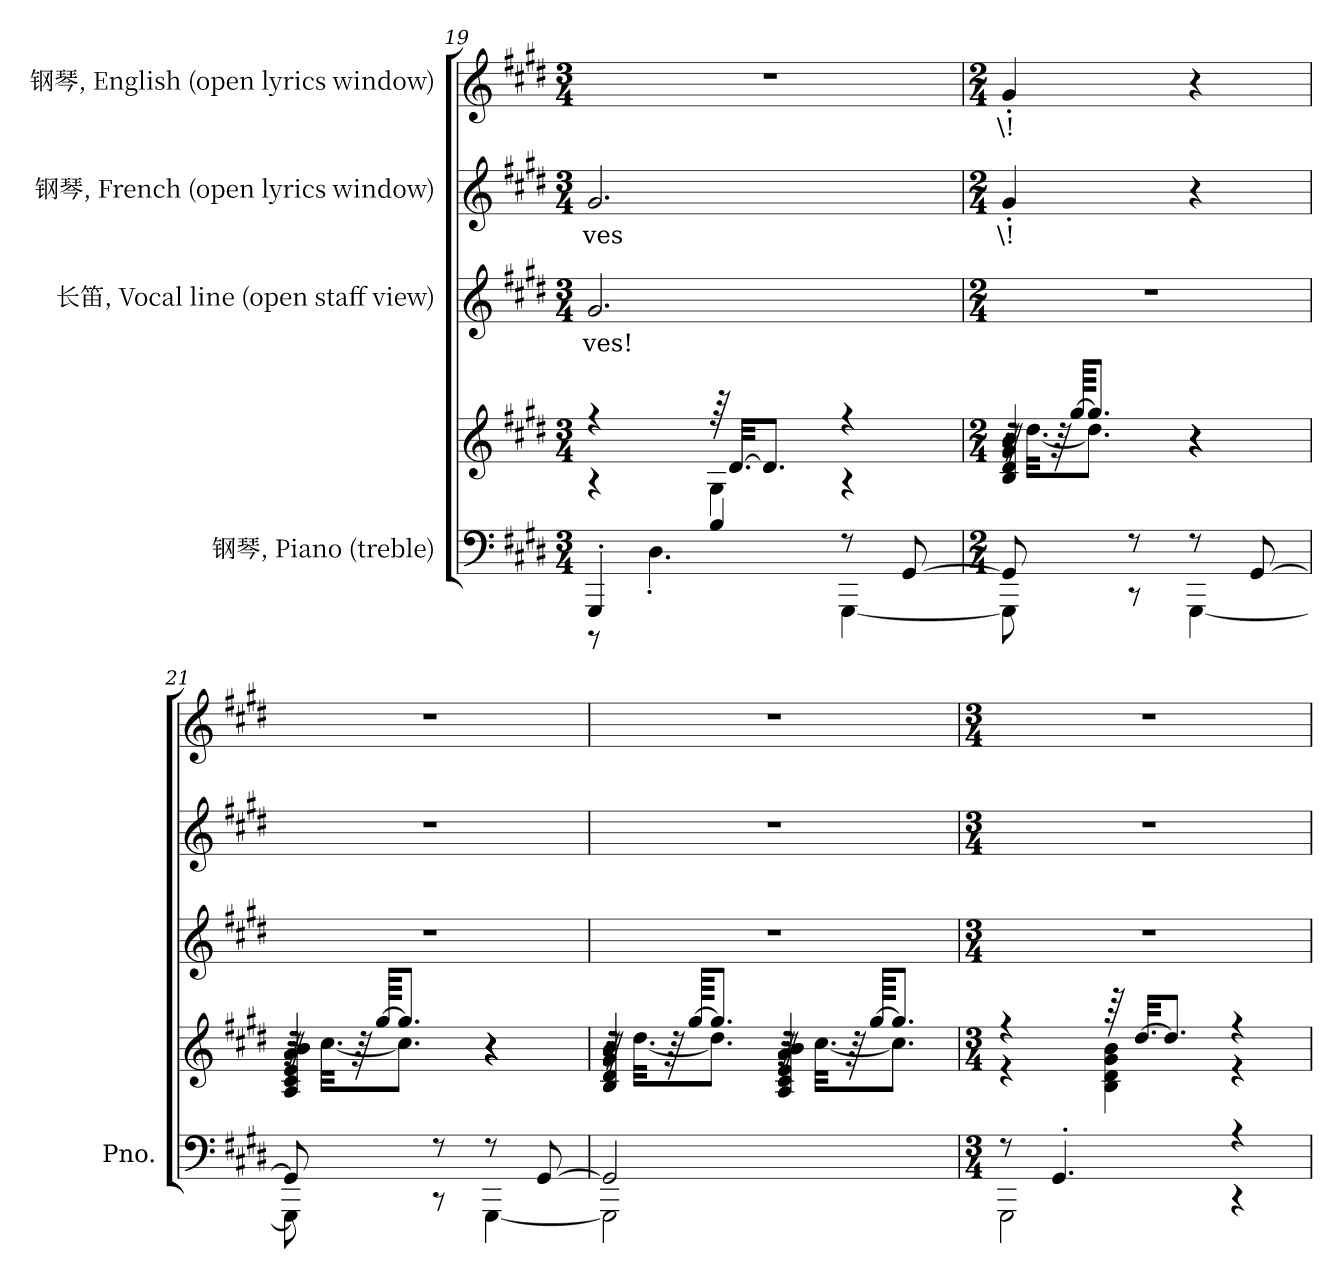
**kern	**kern	**kern	**text	**kern	**text	**kern	**text
*part4	*part4	*part3	*part3	*part2	*part2	*part1	*part1
*staff5	*staff4	*staff3	*staff3	*staff2	*staff2	*staff1	*staff1
*I"钢琴, Piano (treble)	*	*I"长笛, Vocal line (open staff view)	*	*I"钢琴, French (open lyrics window)	*	*I"钢琴, English (open lyrics window)	*
*I'Pno.	*	*	*	*	*	*	*
*clefF4	*clefG2	*clefG2	*	*clefG2	*	*clefG2	*
*k[f#c#g#d#]	*k[f#c#g#d#]	*k[f#c#g#d#]	*	*k[f#c#g#d#]	*	*k[f#c#g#d#]	*
*M3/4	*M3/4	*M3/4	*	*M3/4	*	*M3/4	*
=19	=19	=19	=19	=19	=19	=19	=19
*^	*^	*	*	*	*	*	*
4GGG#'/	8r	4r	4r	2.g#/	ves!	2.g#/	ves	2.r	.
.	4.D#'\	.	.	.	.	.	.	.	.
4B/	.	64r	4G#\	.	.	.	.	.	.
.	.	[32.d#/KKL	.	.	.	.	.	.	.
.	.	8.d#/J]	.	.	.	.	.	.	.
8r	[4GGG#\	4r	4r	.	.	.	.	.	.
[8GG#/	.	.	.	.	.	.	.	.	.
*	*	*v	*v	*	*	*	*	*	*
!!LO:LB:g=z
=20	=20	=20	=20	=20	=20	=20	=20	=20
*M2/4	*	*M2/4	*M2/4	*	*M2/4	*	*M2/4	*
*	*	*^	*	*	*	*	*	*
*	*	*	*^	*	*	*	*	*	*
8GG#/]	8GGG#\]	32r	64r	4B/ 4d#/ 4g#/ 4b/	2r	.	4g#'/	\!	4g#'/	\!
.	.	.	[32.dd#\KKL	.	.	.	.	.	.	.
.	.	64r	.	.	.	.	.	.	.	.
.	.	[64gg#/KKKL	.	.	.	.	.	.	.	.
.	.	8.gg#/J]	8.dd#\J]	.	.	.	.	.	.	.
8r	8r	.	.	.	.	.	.	.	.	.
*	*	*	*	*	*	*	*	*	*MM51	*
8r	[4GGG#\	4r	4r	4r	.	.	4r	.	4r	.
[8GG#/	.	.	.	.	.	.	.	.	.	.
=21	=21	=21	=21	=21	=21	=21	=21	=21	=21	=21
8GG#/]	8GGG#\]	32r	64r	4A/ 4c#/ 4e/ 4a/ 4b/	2r	.	2r	.	2r	.
.	.	.	[32.cc#\KKL	.	.	.	.	.	.	.
.	.	64r	.	.	.	.	.	.	.	.
.	.	[64gg#/KKKL	.	.	.	.	.	.	.	.
.	.	8.gg#/J]	8.cc#\J]	.	.	.	.	.	.	.
8r	8r	.	.	.	.	.	.	.	.	.
8r	[4GGG#\	4r	4r	4r	.	.	.	.	.	.
[8GG#/	.	.	.	.	.	.	.	.	.	.
=22	=22	=22	=22	=22	=22	=22	=22	=22	=22	=22
2GG#/]	2GGG#\]	32r	64r	4B/ 4d#/ 4g#/ 4b/	2r	.	2r	.	2r	.
.	.	.	[32.dd#\KKL	.	.	.	.	.	.	.
.	.	64r	.	.	.	.	.	.	.	.
.	.	[64gg#/KKKL	.	.	.	.	.	.	.	.
.	.	8.gg#/J]	8.dd#\J]	.	.	.	.	.	.	.
.	.	32r	64r	4A/ 4c#/ 4e/ 4a/ 4b/	.	.	.	.	.	.
.	.	.	[32.cc#\KKL	.	.	.	.	.	.	.
.	.	64r	.	.	.	.	.	.	.	.
.	.	[64gg#/KKKL	.	.	.	.	.	.	.	.
.	.	8.gg#/J]	8.cc#\J]	.	.	.	.	.	.	.
*	*	*v	*v	*v	*	*	*	*	*	*
!!LO:PB:g=z
=23	=23	=23	=23	=23	=23	=23	=23	=23
*M3/4	*	*M3/4	*M3/4	*	*M3/4	*	*M3/4	*
*	*	*^	*	*	*	*	*	*
8r	2GGG#\	4r	4r	2.r	.	2.r	.	2.r	.
4.GG#'/	.	.	.	.	.	.	.	.	.
.	.	64r	4B\ 4d#\ 4g#\ 4b\	.	.	.	.	.	.
.	.	[32.dd#/KKL	.	.	.	.	.	.	.
.	.	8.dd#/J]	.	.	.	.	.	.	.
4r	4r	4r	4r	.	.	.	.	.	.
*v	*v	*	*	*	*	*	*	*	*
*	*v	*v	*	*	*	*	*	*
=	=	=	=	=	=	=	=
*-	*-	*-	*-	*-	*-	*-	*-
